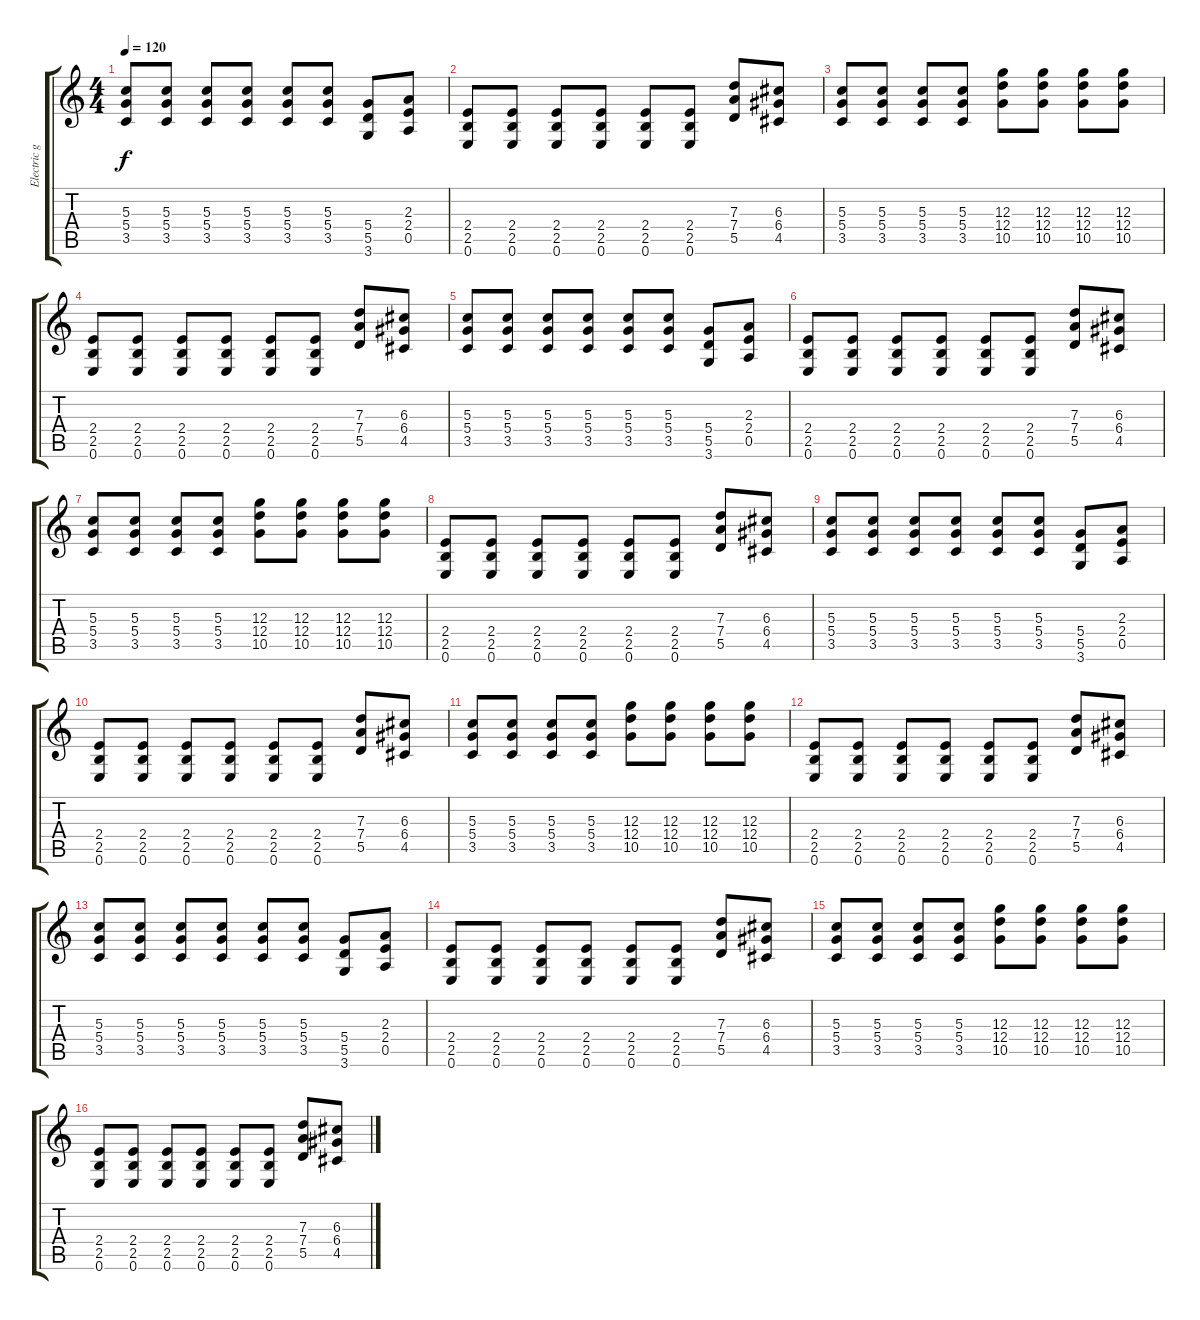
\track ("Electric guitar" "Electric g") {instrument overdrivenguitar}
\staff {score tabs}
\tuning (E4 B3 G3 D3 A2 E2) {hide}
\ts (4 4)
\tempo 120
\clef g2
\ks c
(5.3 5.4 3.5).8{dy f} (5.3 5.4 3.5).8 (5.3 5.4 3.5).8 (5.3 5.4 3.5).8 (5.3 5.4 3.5).8 (5.3 5.4 3.5).8 (5.4 5.5 3.6).8 (2.3 2.4 0.5).8 |
(2.4 2.5 0.6).8 (2.4 2.5 0.6).8 (2.4 2.5 0.6).8 (2.4 2.5 0.6).8 (2.4 2.5 0.6).8 (2.4 2.5 0.6).8 (7.3 7.4 5.5).8 (6.3 6.4 4.5).8 |
(5.3 5.4 3.5).8 (5.3 5.4 3.5).8 (5.3 5.4 3.5).8 (5.3 5.4 3.5).8 (12.3 12.4 10.5).8 (12.3 12.4 10.5).8 (12.3 12.4 10.5).8 (12.3 12.4 10.5).8 |
(2.4 2.5 0.6).8 (2.4 2.5 0.6).8 (2.4 2.5 0.6).8 (2.4 2.5 0.6).8 (2.4 2.5 0.6).8 (2.4 2.5 0.6).8 (7.3 7.4 5.5).8 (6.3 6.4 4.5).8 |
(5.3 5.4 3.5).8 (5.3 5.4 3.5).8 (5.3 5.4 3.5).8 (5.3 5.4 3.5).8 (5.3 5.4 3.5).8 (5.3 5.4 3.5).8 (5.4 5.5 3.6).8 (2.3 2.4 0.5).8 |
(2.4 2.5 0.6).8 (2.4 2.5 0.6).8 (2.4 2.5 0.6).8 (2.4 2.5 0.6).8 (2.4 2.5 0.6).8 (2.4 2.5 0.6).8 (7.3 7.4 5.5).8 (6.3 6.4 4.5).8 |
(5.3 5.4 3.5).8 (5.3 5.4 3.5).8 (5.3 5.4 3.5).8 (5.3 5.4 3.5).8 (12.3 12.4 10.5).8 (12.3 12.4 10.5).8 (12.3 12.4 10.5).8 (12.3 12.4 10.5).8 |
(2.4 2.5 0.6).8 (2.4 2.5 0.6).8 (2.4 2.5 0.6).8 (2.4 2.5 0.6).8 (2.4 2.5 0.6).8 (2.4 2.5 0.6).8 (7.3 7.4 5.5).8 (6.3 6.4 4.5).8 |
(5.3 5.4 3.5).8 (5.3 5.4 3.5).8 (5.3 5.4 3.5).8 (5.3 5.4 3.5).8 (5.3 5.4 3.5).8 (5.3 5.4 3.5).8 (5.4 5.5 3.6).8 (2.3 2.4 0.5).8 |
(2.4 2.5 0.6).8 (2.4 2.5 0.6).8 (2.4 2.5 0.6).8 (2.4 2.5 0.6).8 (2.4 2.5 0.6).8 (2.4 2.5 0.6).8 (7.3 7.4 5.5).8 (6.3 6.4 4.5).8 |
(5.3 5.4 3.5).8 (5.3 5.4 3.5).8 (5.3 5.4 3.5).8 (5.3 5.4 3.5).8 (12.3 12.4 10.5).8 (12.3 12.4 10.5).8 (12.3 12.4 10.5).8 (12.3 12.4 10.5).8 |
(2.4 2.5 0.6).8 (2.4 2.5 0.6).8 (2.4 2.5 0.6).8 (2.4 2.5 0.6).8 (2.4 2.5 0.6).8 (2.4 2.5 0.6).8 (7.3 7.4 5.5).8 (6.3 6.4 4.5).8 |
(5.3 5.4 3.5).8 (5.3 5.4 3.5).8 (5.3 5.4 3.5).8 (5.3 5.4 3.5).8 (5.3 5.4 3.5).8 (5.3 5.4 3.5).8 (5.4 5.5 3.6).8 (2.3 2.4 0.5).8 |
(2.4 2.5 0.6).8 (2.4 2.5 0.6).8 (2.4 2.5 0.6).8 (2.4 2.5 0.6).8 (2.4 2.5 0.6).8 (2.4 2.5 0.6).8 (7.3 7.4 5.5).8 (6.3 6.4 4.5).8 |
(5.3 5.4 3.5).8 (5.3 5.4 3.5).8 (5.3 5.4 3.5).8 (5.3 5.4 3.5).8 (12.3 12.4 10.5).8 (12.3 12.4 10.5).8 (12.3 12.4 10.5).8 (12.3 12.4 10.5).8 |
(2.4 2.5 0.6).8 (2.4 2.5 0.6).8 (2.4 2.5 0.6).8 (2.4 2.5 0.6).8 (2.4 2.5 0.6).8 (2.4 2.5 0.6).8 (7.3 7.4 5.5).8 (6.3 6.4 4.5).8
